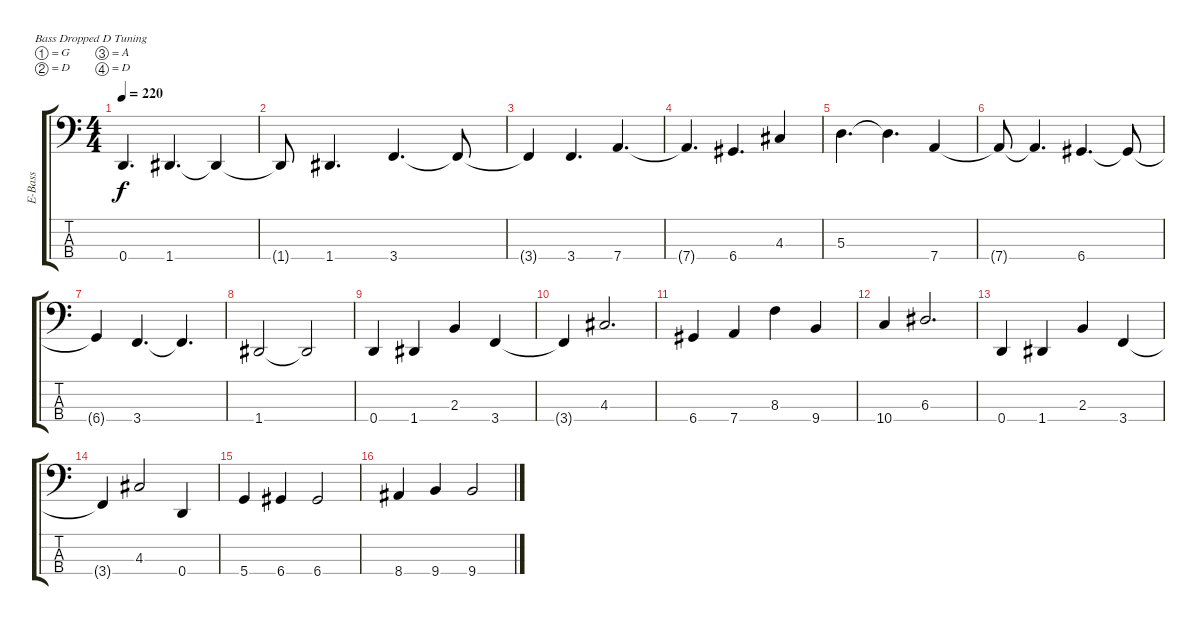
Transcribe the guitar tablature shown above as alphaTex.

\bracketExtendMode groupsimilarinstruments
\otherSystemsTrackNameOrientation horizontal
\track ("Bass" "E-Bass") {instrument electricbassfinger}
\staff {score tabs}
\tuning (G2 D2 A1 D1)
\ts (4 4)
\tempo 220
\clef f4
\ks c
0.4.4{d dy f beam Up} 1.4{acc #}.4{d beam Up} 1.4{t acc #}.4{beam Up} |
1.4{t acc #}.8{beam Up} 1.4{acc #}.4{d beam Up} 3.4.4{d beam Up} 3.4{t}.8{beam Up} |
3.4{t}.4{beam Up} 3.4.4{d beam Up} 7.4.4{d beam Up} |
7.4{t}.4{d beam Up} 6.4{acc #}.4{d beam Up} 4.3{acc #}.4{beam Up} |
5.3.4{d beam Down} 5.3{t}.4{d beam Down} 7.4.4{beam Up} |
7.4{t}.8{beam Up} 7.4{t}.4{d beam Up} 6.4{acc #}.4{d beam Up} 6.4{t acc #}.8{beam Up} |
6.4{t acc #}.4{beam Up} 3.4.4{d beam Up} 3.4{t}.4{d beam Up} |
1.4{acc #}.2{beam Up} 1.4{t acc #}.2{beam Up} |
0.4.4{beam Up} 1.4{acc #}.4{beam Up} 2.3.4{beam Up} 3.4.4{beam Up} |
3.4{t}.4{beam Up} 4.3{acc #}.2{d beam Up} |
6.4{acc #}.4{beam Up} 7.4.4{beam Up} 8.3.4{beam Down} 9.4.4{beam Up} |
10.4.4{beam Up} 6.3{acc #}.2{d beam Up} |
0.4.4{beam Up} 1.4{acc #}.4{beam Up} 2.3.4{beam Up} 3.4.4{beam Up} |
3.4{t}.4{beam Up} 4.3{acc #}.2{beam Up} 0.4.4{beam Up} |
5.4.4{beam Up} 6.4{acc #}.4{beam Up} 6.4{acc #}.2{beam Up} |
8.4{acc #}.4{beam Up} 9.4.4{beam Up} 9.4.2{beam Up}
